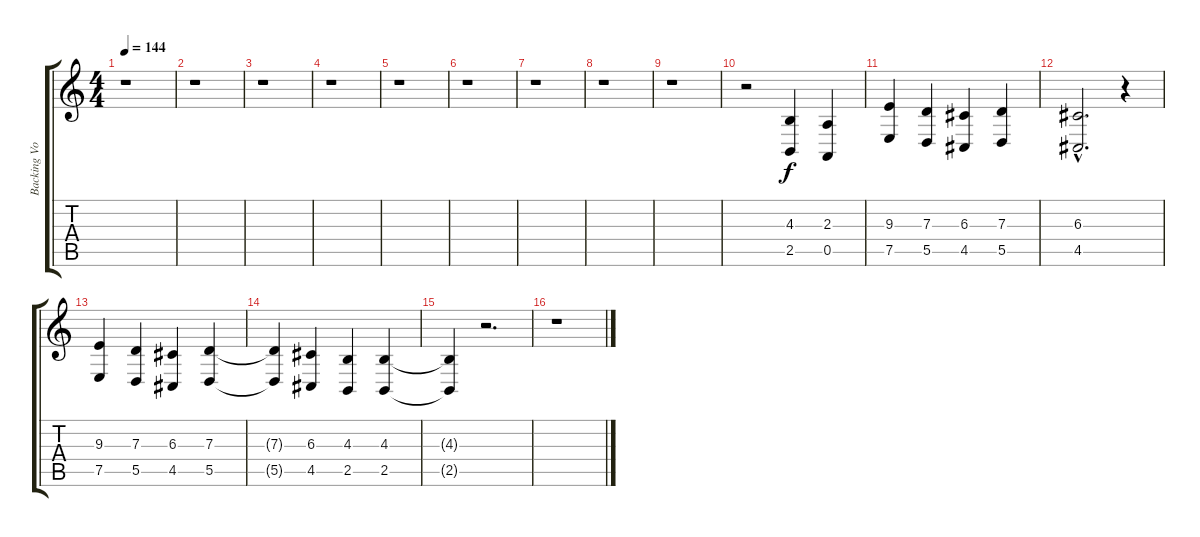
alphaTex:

\track ("Backing Vocals" "Backing Vo") {instrument flute}
\staff {score tabs}
\tuning (E4 B3 G3 D3 A2 E2) {hide}
\ts (4 4)
\tempo 144
\clef g2
\ks c
r.1{dy f} |
r.1 |
r.1 |
r.1 |
r.1 |
r.1 |
r.1 |
r.1 |
r.1 |
r.2 (4.3 2.5).4 (2.3 0.5).4 |
(9.3 7.5).4 (7.3 5.5).4 (6.3 4.5).4 (7.3 5.5).4 |
(6.3{hac} 4.5{hac}).2{d} r.4 |
(9.3 7.5).4 (7.3 5.5).4 (6.3 4.5).4 (7.3 5.5).4 |
(7.3{t} 5.5{t}).4 (6.3 4.5).4 (4.3 2.5).4 (4.3 2.5).4 |
(4.3{t} 2.5{t}).4 r.2{d} |
r.1
